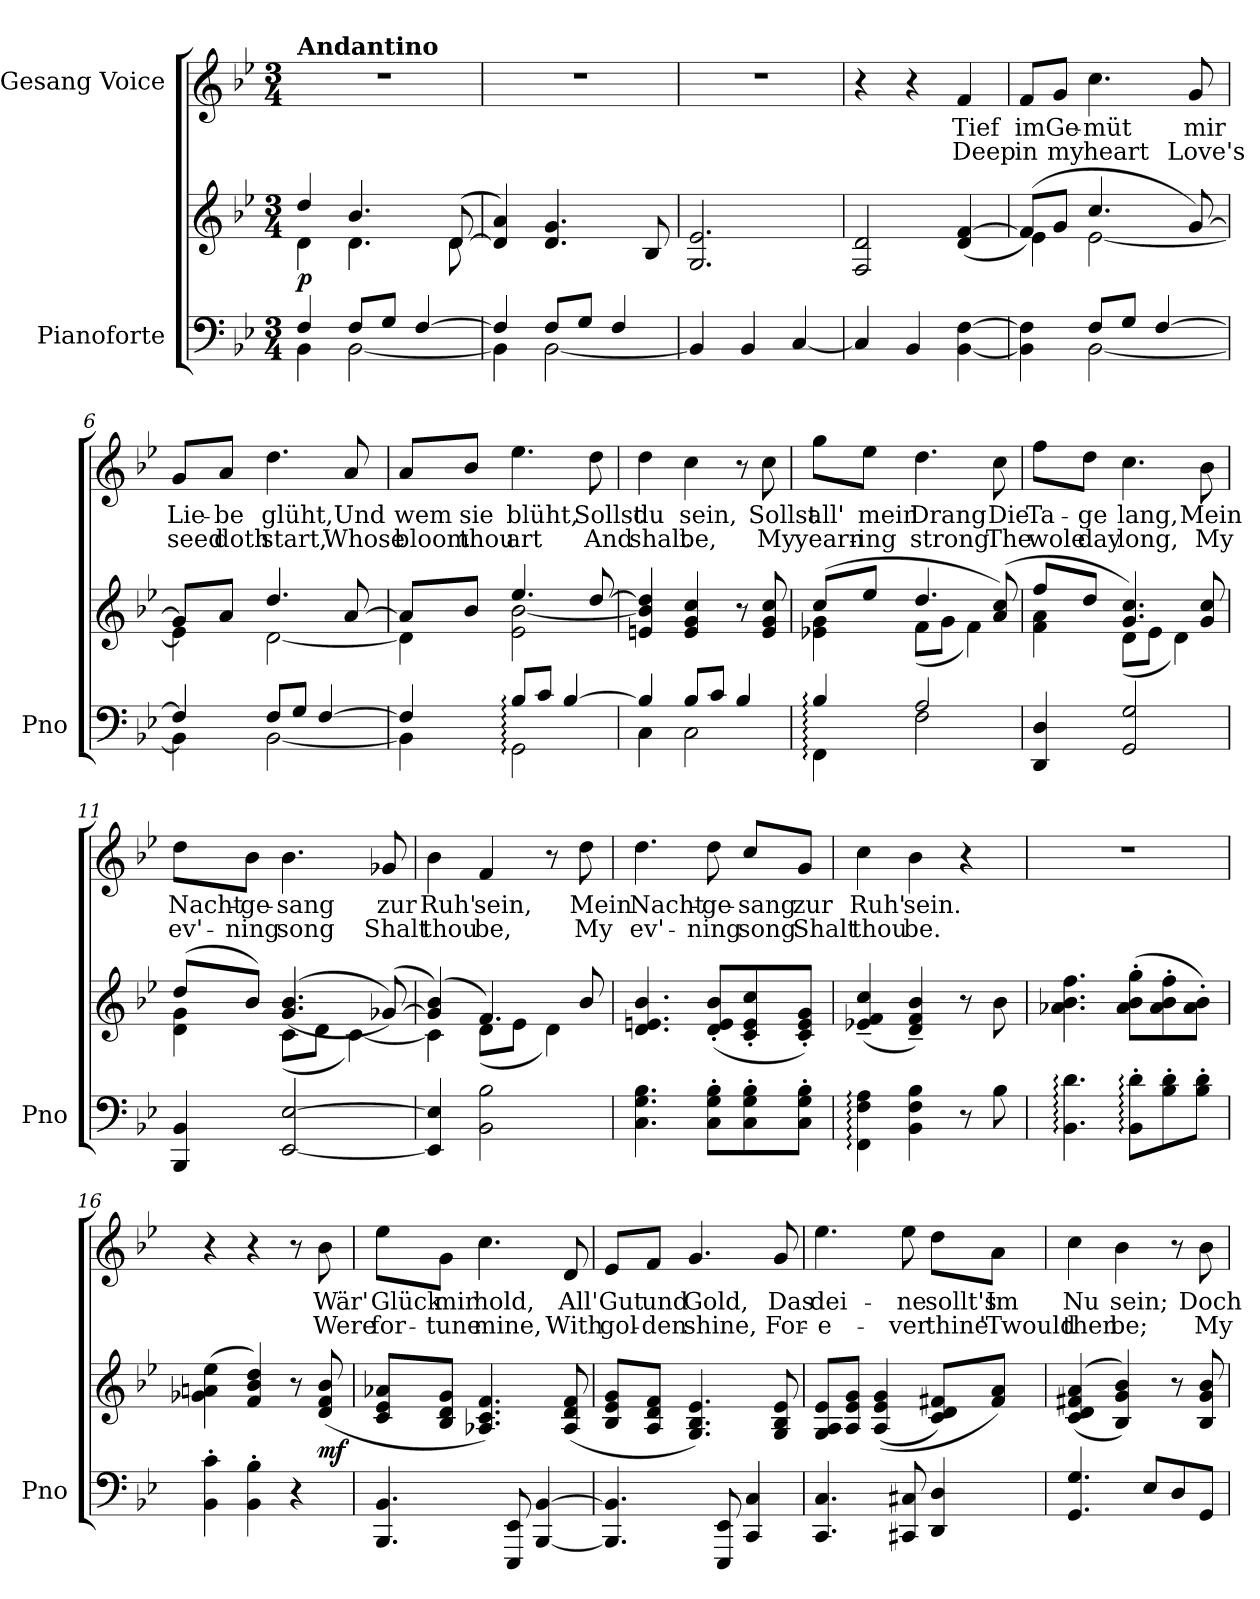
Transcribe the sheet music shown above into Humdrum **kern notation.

**kern	**kern	**dynam	**kern	**text	**text
*part2	*part2	*part2	*part1	*part1	*part1
*staff3	*staff2	*staff2/3	*staff1	*staff1	*staff1
*I"Pianoforte	*	*	*I"Gesang Voice	*	*
*I'Pno	*	*	*	*	*
*clefF4	*clefG2	*	*clefG2	*	*
*k[b-e-]	*k[b-e-]	*	*k[b-e-]	*	*
*M3/4	*M3/4	*	*M3/4	*	*
=1	=1	=1	=1	=1	=1
*^	*^	*	*	*	*
!	!	!	!	!	!LO:TX:a:B:t=Andantino	!	!
!	!	!	!	!LO:DY:b	!	!	!
4F/	4BB-\	4dd/	4d\	p	2.r	.	.
8F/L	[2BB-\	4.b-/	4.d\	.	.	.	.
8G/J	.	.	.	.	.	.	.
[4F/	.	.	.	.	.	.	.
.	.	(>[8d/	8d\	.	.	.	.
*	*	*v	*v	*	*	*	*
=2	=2	=2	=2	=2	=2	=2
4F/]	4BB-\]	4d/] 4a/)	.	2.r	.	.
8F/L	[2BB-\	4.d/ 4.g/	.	.	.	.
8G/J	.	.	.	.	.	.
4F/	.	.	.	.	.	.
.	.	8B-/	.	.	.	.
*v	*v	*	*	*	*	*
=3	=3	=3	=3	=3	=3
4BB-/]	2.G/ 2.e-/	.	2.r	.	.
4BB-/	.	.	.	.	.
[4C/	.	.	.	.	.
=4	=4	=4	=4	=4	=4
4C/]	2F/ 2d/	.	4r	.	.
4BB-/	.	.	4r	.	.
!	!	!	!	!LO:LY:b	!LO:LY:b
[4BB-\ [4F\	(<4d/ [4f/	.	4f/	Tief	Deep
=5	=5	=5	=5	=5	=5
*^	*^	*	*	*	*
!	!	!	!	!	!	!LO:LY:b	!LO:LY:b
4BB-\] 4F\]	4ryy	(>8f/L])	4e-\	.	8f/L	im	in
!	!	!	!	!	!	!LO:LY:b	!LO:LY:b
.	.	8g/J	.	.	8g/J	Ge-	my
!	!	!	!	!	!	!LO:LY:b	!LO:LY:b
8F/L	[2BB-\	4.cc/	[2e-\	.	4.cc\	-müt	heart
8G/J	.	.	.	.	.	.	.
[4F/	.	.	.	.	.	.	.
!	!	!	!	!	!	!LO:LY:b	!LO:LY:b
.	.	[8g/)	.	.	8g/	mir	Love's
!!LO:LB:g=z
=6	=6	=6	=6	=6	=6	=6	=6
!	!	!	!	!	!	!LO:LY:b	!LO:LY:b
4F/]	4BB-\]	8g/L]	4e-\]	.	8g/L	Lie-	seed
!	!	!	!	!	!	!LO:LY:b	!LO:LY:b
.	.	8a/J	.	.	8a/J	-be	doth
!	!	!	!	!	!	!LO:LY:b	!LO:LY:b
8F/L	[2BB-\	4.dd/	[2d\	.	4.dd\	glüht,	start,
8G/J	.	.	.	.	.	.	.
[4F/	.	.	.	.	.	.	.
!	!	!	!	!	!	!LO:LY:b	!LO:LY:b
.	.	[8a/	.	.	8a/	Und	Whose
=7	=7	=7	=7	=7	=7	=7	=7
!	!	!	!	!	!	!LO:LY:b	!LO:LY:b
4F/]	4BB-\]	8a/L]	4d\]	.	8a/L	wem	bloom
!	!	!	!	!	!	!LO:LY:b	!LO:LY:b
.	.	8b-/J	.	.	8b-/J	sie	thou
!	!	!	!	!	!	!LO:LY:b	!LO:LY:b
8B-:/L	2GG:\	4.ee-/	2e-\ [2b-\	.	4.ee-\	blüht,	art
8c/J	.	.	.	.	.	.	.
[4B-/	.	.	.	.	.	.	.
!	!	!	!	!	!	!LO:LY:b	!LO:LY:b
.	.	[8dd/	.	.	8dd\	Sollst	And
*	*	*v	*v	*	*	*	*
=8	=8	=8	=8	=8	=8	=8
!	!	!	!	!	!LO:LY:b	!LO:LY:b
4B-/]	4C\	4en/ 4b-/] 4dd/]	.	4dd\	du	shalt
!	!	!	!	!	!LO:LY:b	!LO:LY:b
8B-/L	2C\	4e/ 4g/ 4cc/	.	4cc\	sein,	be,
8c/J	.	.	.	.	.	.
4B-/	.	8r	.	8r	.	.
!	!	!	!	!	!LO:LY:b	!LO:LY:b
.	.	8e/ 8g/ 8cc/	.	8cc\	Sollst	My
=9	=9	=9	=9	=9	=9	=9
*	*	*^	*	*	*	*
!	!	!	!	!	!	!LO:LY:b	!LO:LY:b
4B-:/	4FF:\	(>8cc/L	4e-X\ 4g\	.	8gg\L	all'	yearn-
!	!	!	!	!	!	!LO:LY:b	!LO:LY:b
.	.	8ee-/J	.	.	8ee-\J	mein	-ing
!	!	!	!	!	!	!LO:LY:b	!LO:LY:b
2A/	2F\	4.dd/	(<8f\L	.	4.dd\	Drang	strong
.	.	.	8g\J	.	.	.	.
.	.	.	4f\)	.	.	.	.
!	!	!	!	!	!	!LO:LY:b	!LO:LY:b
.	.	(>8a/ 8cc/)	.	.	8cc\	Die	The
*v	*v	*	*	*	*	*	*
=10	=10	=10	=10	=10	=10	=10
!	!	!	!	!	!LO:LY:b	!LO:LY:b
4DD/ 4D/	8ff/L	4f\ 4a\	.	8ff\L	Ta-	wole
!	!	!	!	!	!LO:LY:b	!LO:LY:b
.	8dd/J	.	.	8dd\J	-ge	day
!	!	!	!	!	!LO:LY:b	!LO:LY:b
2GG/ 2G/	4.g/ 4.cc/)	(<8d\L	.	4.cc\	lang,	long,
.	.	8e-\J	.	.	.	.
.	.	4d\)	.	.	.	.
!	!	!	!	!	!LO:LY:b	!LO:LY:b
.	8g/ 8cc/	.	.	8b-\	Mein	My
!!LO:LB:g=z
=11	=11	=11	=11	=11	=11	=11
!	!	!	!	!	!LO:LY:b	!LO:LY:b
4BBB-/ 4BB-/	(>8dd/L	4d\ 4g\	.	8dd\L	Nacht-	ev'-
!	!	!	!	!	!LO:LY:b	!LO:LY:b
.	8b-/J)	.	.	8b-\J	-ge-	-ning
!	!	!	!	!	!LO:LY:b	!LO:LY:b
[2EE-/ [2E-/	(>(>4.g/ 4.b-/	(<8c\L	.	4.b-\	-sang	song
.	.	8d\J	.	.	.	.
.	.	[4c\)	.	.	.	.
!	!	!	!	!	!LO:LY:b	!LO:LY:b
.	(>[8g-X/))	.	.	8g-X/	zur	Shalt
=12	=12	=12	=12	=12	=12	=12
!	!	!	!	!	!LO:LY:b	!LO:LY:b
4EE-/] 4E-/]	(>4g-/] 4b-/)	4c\]	.	4b-\	Ruh'	thou
!	!	!	!	!	!LO:LY:b	!LO:LY:b
2BB-\ 2B-\	4.f/)	(<8d\L	.	4f/	sein,	be,
.	.	8e-\J	.	.	.	.
.	.	4d\)	.	8r	.	.
!	!	!	!	!	!LO:LY:b	!LO:LY:b
.	8b-/	.	.	8dd\	Mein	My
*	*v	*v	*	*	*	*
=13	=13	=13	=13	=13	=13
!	!	!	!	!LO:LY:b	!LO:LY:b
4.C\ 4.G\ 4.B-\	4.d/ 4.en/ 4.b-/	.	4.dd\	Nacht-	ev'-
!	!	!	!	!LO:LY:b	!LO:LY:b
8C\' 8G\' 8B-\'L	(>8d/' 8e/' 8b-/'L	.	8dd\	-ge-	-ning
!	!	!	!	!LO:LY:b	!LO:LY:b
8C\' 8G\' 8B-\'	8c/' 8e/' 8cc/'	.	8cc/L	-sang	song
!	!	!	!	!LO:LY:b	!LO:LY:b
8C\' 8G\' 8B-\'J	8c/' 8e/' 8g/'J)	.	8g/J	zur	Shalt
=14	=14	=14	=14	=14	=14
!	!	!	!	!LO:LY:b	!LO:LY:b
4FF\: 4F\: 4A\:	(>4e-X/~ 4f/~ 4cc/~	.	4cc\	Ruh'	thou
!	!	!	!	!LO:LY:b	!LO:LY:b
4BB-\ 4F\ 4B-\	4d/~ 4f/~ 4b-/~)	.	4b-\	sein.	be.
8r	8r	.	4r	.	.
!	!	!LO:DY:b	!	!	!
8B-\	8b-\	other-dynamics	.	.	.
=15	=15	=15	=15	=15	=15
4.BB-\: 4.d\:	4.a-X\ 4.b-\ 4.ff\	.	2.r	.	.
8BB-\:' 8d\:'L	(>8a-\' 8b-\' 8gg\'L	.	.	.	.
8B-\' 8d\'	8a-\' 8b-\' 8ff\'	.	.	.	.
8B-\' 8d\'J	8a-\' 8b-\'J)	.	.	.	.
!!LO:LB:g=z
=16	=16	=16	=16	=16	=16
4BB-\' 4c\'	(>4g-X\ 4an\ 4ee-\	.	4r	.	.
4BB-\' 4B-\'	4f/ 4b-/ 4dd/)	.	4r	.	.
4r	8r	.	8r	.	.
!	!	!LO:DY:b	!	!LO:LY:b	!LO:LY:b
.	(<8d/ 8f/ 8b-/	mf	8b-\	Wär'	Were
=17	=17	=17	=17	=17	=17
!	!	!	!	!LO:LY:b	!LO:LY:b
4.BBB-/ 4.BB-/	8c/ 8e-/ 8a-X/L	.	8ee-\L	Glück	for-
!	!	!	!	!LO:LY:b	!LO:LY:b
.	8B-/ 8d/ 8g/J	.	8g\J	mir	-tune
!	!	!	!	!LO:LY:b	!LO:LY:b
.	4.A-X/ 4.c/ 4.f/)	.	4.cc\	hold,	mine,
8EEE-/ 8EE-/	.	.	.	.	.
[4BBB-/ [4BB-/	.	.	.	.	.
!	!	!	!	!LO:LY:b	!LO:LY:b
.	(<8A-/ 8d/ 8f/	.	8d/	All'	With
=18	=18	=18	=18	=18	=18
!	!	!	!	!LO:LY:b	!LO:LY:b
4.BBB-/] 4.BB-/]	8B-/ 8e-/ 8g/L	.	8e-/L	Gut	gol-
!	!	!	!	!LO:LY:b	!LO:LY:b
.	8A/ 8d/ 8f/J	.	8f/J	und	-den
!	!	!	!	!LO:LY:b	!LO:LY:b
.	4.G/ 4.B-/ 4.e-/)	.	4.g/	Gold,	shine,
8EEE-/ 8EE-/	.	.	.	.	.
4CC/ 4C/	.	.	.	.	.
!	!	!	!	!LO:LY:b	!LO:LY:b
.	8G/ 8B-/ 8e-/	.	8g/	Das	For-
=19	=19	=19	=19	=19	=19
!	!	!	!	!LO:LY:b	!LO:LY:b
4.CC/ 4.C/	8G/ 8A/ 8e-/L	.	4.ee-\	dei-	-e-
.	8A/ 8e-/ 8g/J	.	.	.	.
.	(<(>4A/ 4e-/ 4g/	.	.	.	.
!	!	!	!	!LO:LY:b	!LO:LY:b
8CC#X/ 8C#X/	.	.	8ee-\	-ne	-ver
!	!	!	!	!LO:LY:b	!LO:LY:b
4DD/ 4D/	8c/ 8d/ 8f#X/L)	.	8dd\L	sollt's	thine
!	!	!	!	!LO:LY:b	!LO:LY:b
.	8f#/ 8a/J)	.	8a\J	Im	'Twould
=20	=20	=20	=20	=20	=20
!	!	!	!	!LO:LY:b	!LO:LY:b
4.GG/ 4.G/	(>(<4c/ 4d/ 4f#X/ 4a/	.	4cc\	Nu	then
!	!	!	!	!LO:LY:b	!LO:LY:b
.	4B-/ 4g/ 4b-/))	.	4b-\	sein;	be;
8E-/L	.	.	.	.	.
8D/	8r	.	8r	.	.
!	!	!	!	!LO:LY:b	!LO:LY:b
8GG/J	8B-/ 8g/ 8b-/	.	8b-\	Doch	My
=	=	=	=	=	=
*-	*-	*-	*-	*-	*-
